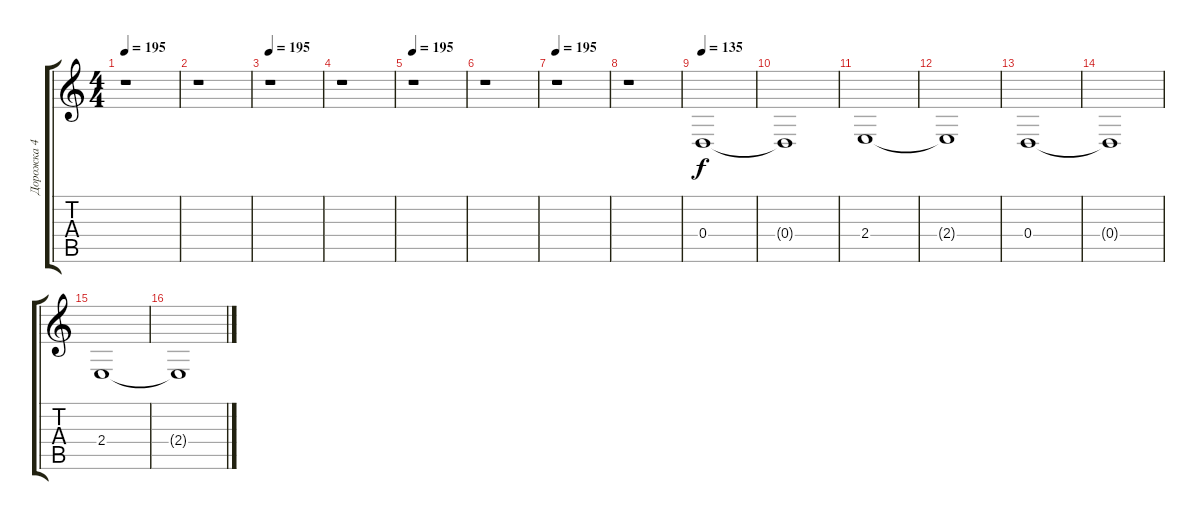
\track ("Дорожка 4" "Дорожка 4") {instrument tubularbells}
\staff {score tabs}
\tuning (E4 B3 G3 D3 A2 E2) {hide}
\ts (4 4)
\tempo 195
\clef g2
\ks c
r.1{dy f} |
r.1 |
\tempo 195
r.1 |
r.1 |
\tempo 195
r.1 |
r.1 |
\tempo 195
r.1 |
r.1 |
\tempo 135
0.4.1 |
0.4{t}.1 |
2.4.1 |
2.4{t}.1 |
0.4.1 |
0.4{t}.1 |
2.4.1 |
2.4{t}.1
